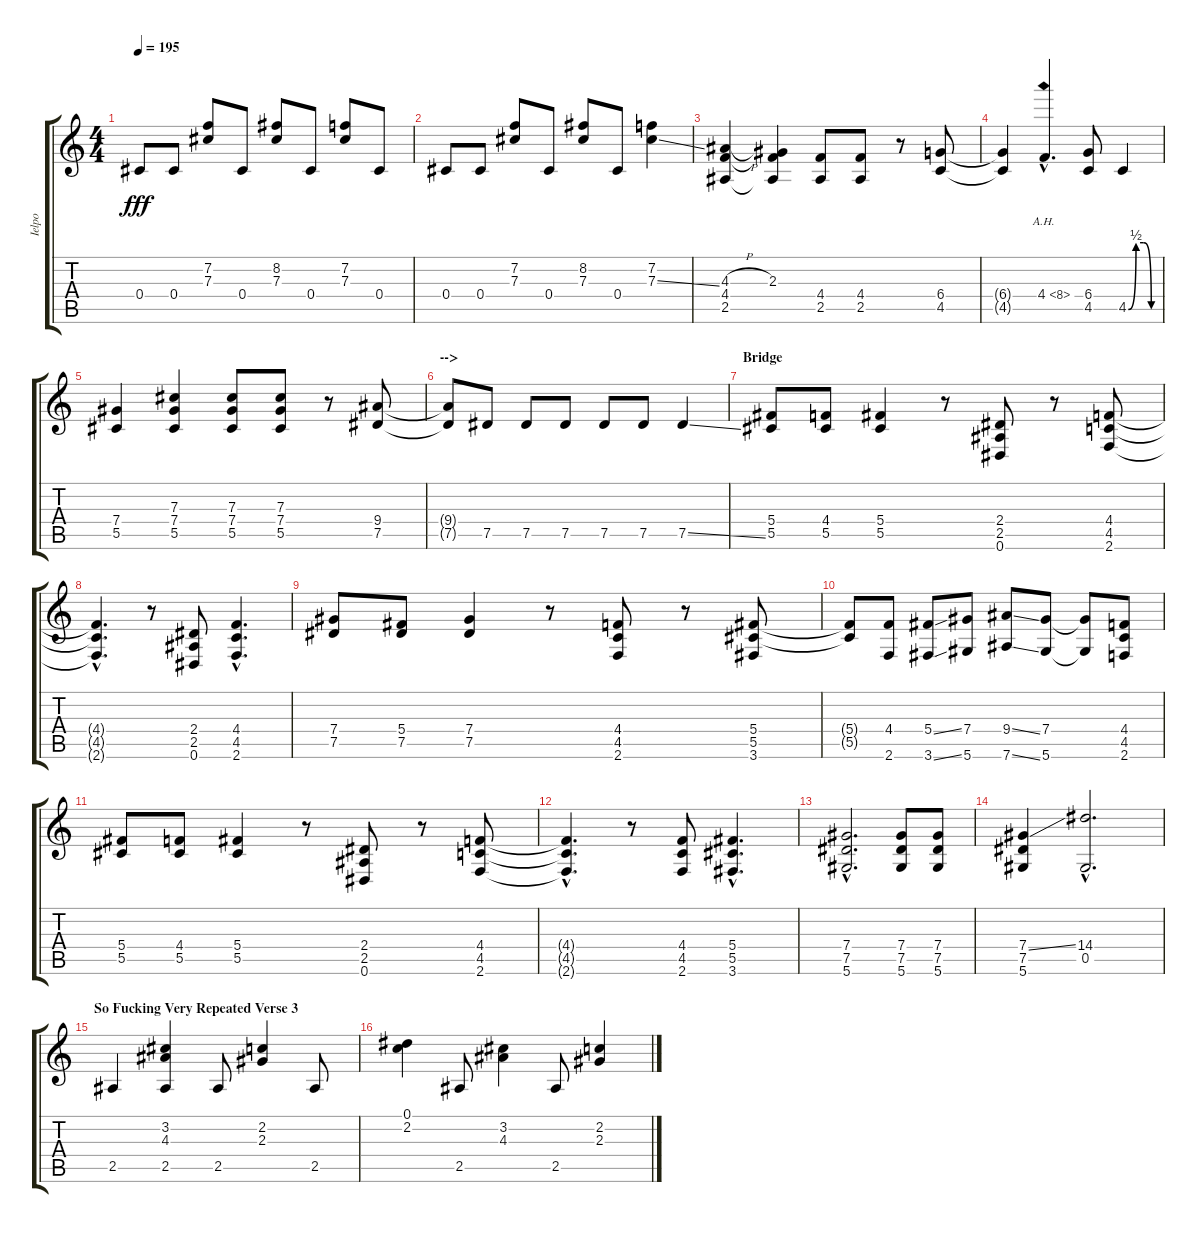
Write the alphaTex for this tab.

\track ("Ielpo" "Ielpo") {instrument distortionguitar}
\staff {score tabs}
\tuning (Eb4 Bb3 Gb3 Db3 Ab2 Eb2) {hide}
\ts (4 4)
\tempo 195
\clef g2
\ks c
0.4.8{dy fff} 0.4.8 (7.2 7.3).8 0.4.8 (8.2 7.3).8 0.4.8 (7.2 7.3).8 0.4.8 |
0.4.8 0.4.8 (7.2 7.3).8 0.4.8 (8.2 7.3).8 0.4.8 (7.2 7.3{ss}).4 |
(4.3{h} 4.4 2.5).4 (2.3 4.4{t} 2.5{t}).4 (4.4 2.5).8 (4.4 2.5).8 r.8 (6.4 4.5).8 |
(6.4{t} 4.5{t}).4 4.4{ah 4 hac}.4{d} (6.4 4.5).8 4.5{be (custom 0 0 15 2 30 2 45 0 60 0)}.4 |
(7.4 5.5).4 (7.3 7.4 5.5).4 (7.3 7.4 5.5).8 (7.3 7.4 5.5).8 r.8 (9.4 7.5).8 |
\section ("" "-->")
(9.4{t} 7.5{t}).8 7.5.8 7.5.8 7.5.8 7.5.8 7.5.8 7.5{ss}.4 |
\section ("" "Bridge")
(5.4 5.5).8 (4.4 5.5).8 (5.4 5.5).4 r.8 (2.4 2.5 0.6).8 r.8 (4.4 4.5 2.6).8 |
(4.4{hac t} 4.5{hac t} 2.6{hac t}).4{d} r.8 (2.4 2.5 0.6).8 (4.4{hac} 4.5{hac} 2.6{hac}).4{d} |
(7.4 7.5).8 (5.4 7.5).8 (7.4 7.5).4 r.8 (4.4 4.5 2.6).8 r.8 (5.4 5.5 3.6).8 |
(5.4{t} 5.5{t}).8 (4.4 2.6).8 (5.4{ss} 3.6{ss}).8 (7.4 5.6).8 (9.4{ss} 7.6{ss}).8 (7.4 5.6).8 (7.4{t} 5.6{t}).8 (4.4 4.5 2.6).8 |
(5.4 5.5).8 (4.4 5.5).8 (5.4 5.5).4 r.8 (2.4 2.5 0.6).8 r.8 (4.4 4.5 2.6).8 |
(4.4{hac t} 4.5{hac t} 2.6{hac t}).4{d} r.8 (4.4 4.5 2.6).8 (5.4{hac} 5.5{hac} 3.6{hac}).4{d} |
(7.4{hac} 7.5{hac} 5.6{hac}).2{d} (7.4 7.5 5.6).8 (7.4 7.5 5.6).8 |
(7.4{ss} 7.5 5.6).4 (14.4{hac} 0.5{hac}).2{d} |
\section ("" "So Fucking Very Repeated Verse 3")
2.5.4 (3.2 4.3 2.5).4 2.5.8 (2.2 2.3).4 2.5.8 |
(0.1 2.2).4 2.5.8 (3.2 4.3).4 2.5.8 (2.2 2.3).4
